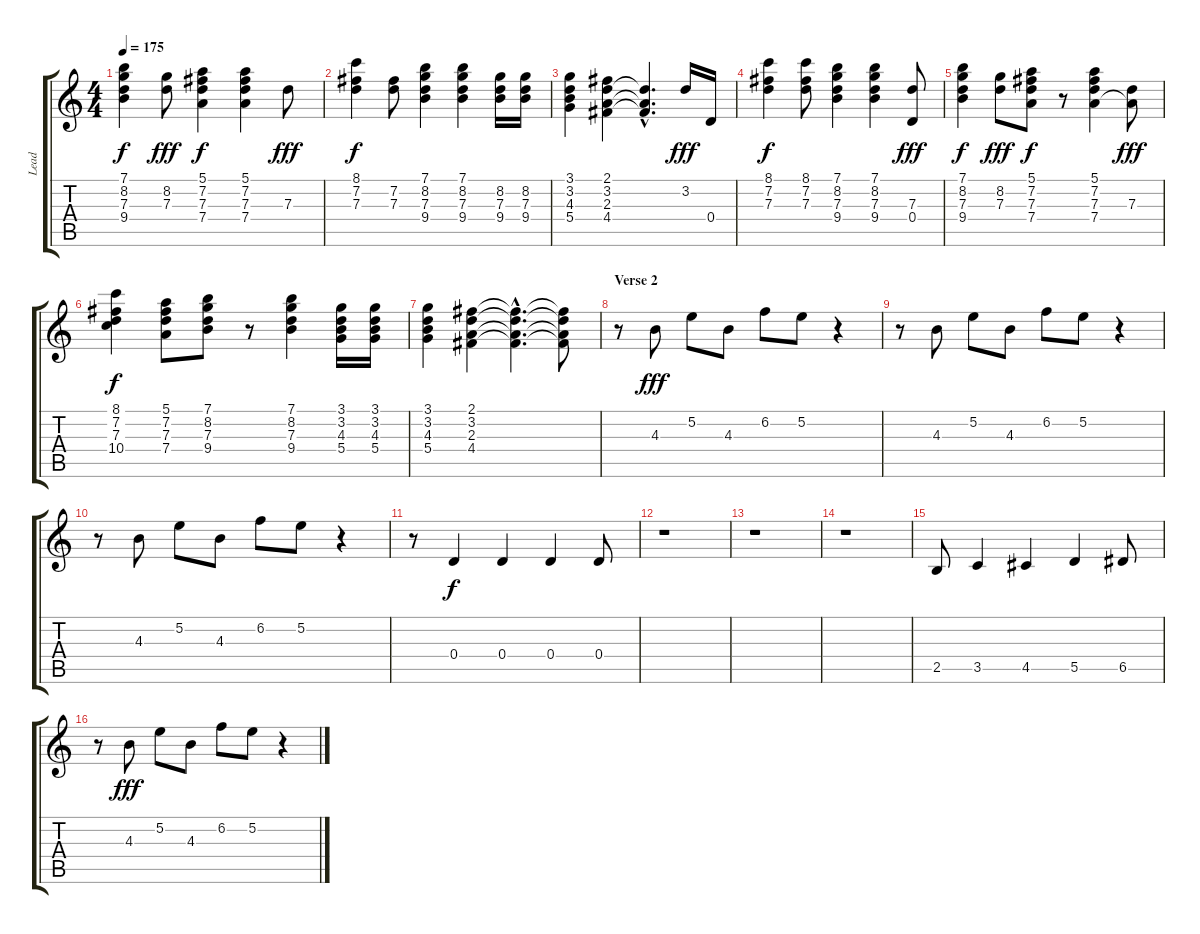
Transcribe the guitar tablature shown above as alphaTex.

\track ("Lead" "Lead") {instrument electricguitarclean}
\staff {score tabs}
\tuning (E4 B3 G3 D3 A2 E2) {hide}
\ts (4 4)
\tempo 175
\clef g2
\ks c
(7.1 8.2 7.3 9.4).4{dy f} (8.2 7.3).8{dy fff} (5.1 7.2 7.3 7.4).4{dy f} (5.1 7.2 7.3 7.4).4 7.3.8{dy fff} |
(8.1 7.2 7.3).4{dy f} (7.2 7.3).8 (7.1 8.2 7.3 9.4).4 (7.1 8.2 7.3 9.4).4 (8.2 7.3 9.4).16 (8.2 7.3 9.4).16 |
(3.1 3.2 4.3 5.4).4 (2.1 3.2 2.3 4.4).4 (3.2{hac t} 2.3{hac t} 4.4{hac t}).4{d} 3.2.16{dy fff} 0.4.16 |
(8.1 7.2 7.3).4{dy f} (8.1 7.2 7.3).8 (7.1 8.2 7.3 9.4).4 (7.1 8.2 7.3 9.4).4 (7.3 0.4).8{dy fff} |
(7.1 8.2 7.3 9.4).4{dy f} (8.2 7.3).8{dy fff} (5.1 7.2 7.3 7.4).8{dy f} r.8 (5.1 7.2 7.3 7.4).4 (7.3 7.4{t}).8{dy fff} |
(8.1 7.2 7.3 10.4).4{dy f} (5.1 7.2 7.3 7.4).8 (7.1 8.2 7.3 9.4).8 r.8 (7.1 8.2 7.3 9.4).4 (3.1 3.2 4.3 5.4).16 (3.1 3.2 4.3 5.4).16 |
(3.1 3.2 4.3 5.4).4 (2.1 3.2 2.3 4.4).4 (2.1{hac t} 3.2{hac t} 2.3{hac t} 4.4{hac t}).4{d} (2.1{t} 3.2{t} 2.3{t} 4.4{t}).8 |
\section ("" "Verse 2")
r.8{volume 8 instrument electricguitarmuted} 4.3.8{dy fff} 5.2.8 4.3.8 6.2.8 5.2.8 r.4 |
r.8 4.3.8 5.2.8 4.3.8 6.2.8 5.2.8 r.4 |
r.8 4.3.8 5.2.8 4.3.8 6.2.8 5.2.8 r.4 |
r.8{volume 12 instrument overdrivenguitar} 0.4.4{dy f} 0.4.4 0.4.4 0.4.8 |
r.1 |
r.1 |
r.1 |
2.5.8 3.5.4 4.5.4 5.5.4 6.5.8 |
r.8{volume 8 instrument electricguitarmuted} 4.3.8{dy fff} 5.2.8 4.3.8 6.2.8 5.2.8 r.4
